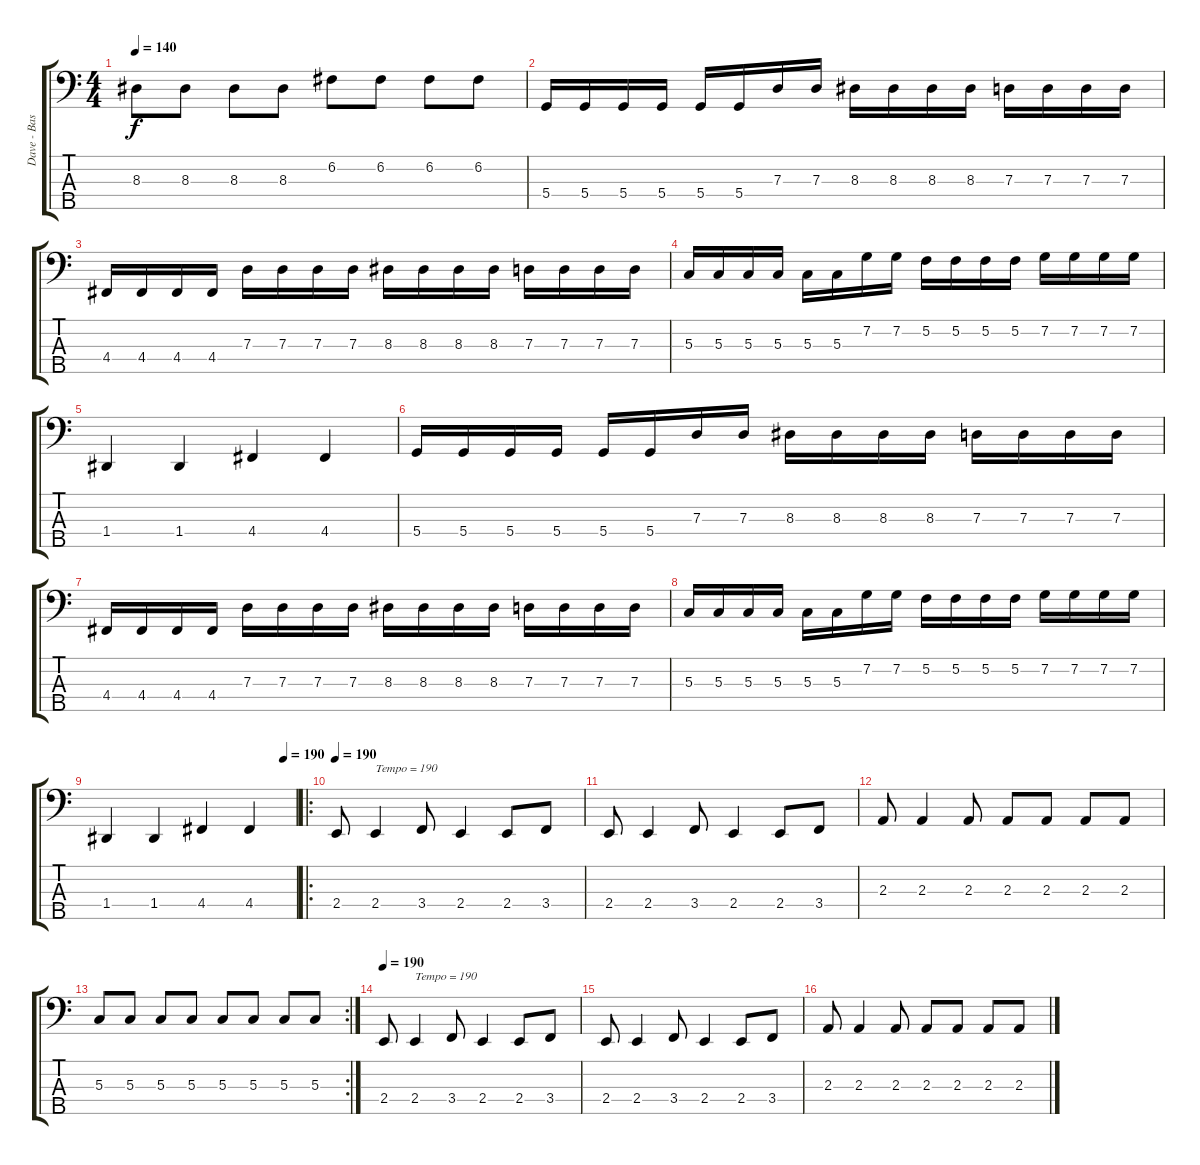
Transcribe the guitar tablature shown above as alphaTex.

\track ("Dave - Bass" "Dave - Bas") {instrument electricbassfinger}
\staff {score tabs}
\tuning (F2 C2 G1 D1 A0) {hide}
\ts (4 4)
\tempo 140
\clef f4
\ks c
8.3.8{dy f} 8.3.8 8.3.8 8.3.8 6.2.8 6.2.8 6.2.8 6.2.8 |
5.4.16 5.4.16 5.4.16 5.4.16 5.4.16 5.4.16 7.3.16 7.3.16 8.3.16 8.3.16 8.3.16 8.3.16 7.3.16 7.3.16 7.3.16 7.3.16 |
4.4.16 4.4.16 4.4.16 4.4.16 7.3.16 7.3.16 7.3.16 7.3.16 8.3.16 8.3.16 8.3.16 8.3.16 7.3.16 7.3.16 7.3.16 7.3.16 |
5.3.16 5.3.16 5.3.16 5.3.16 5.3.16 5.3.16 7.2.16 7.2.16 5.2.16 5.2.16 5.2.16 5.2.16 7.2.16 7.2.16 7.2.16 7.2.16 |
1.4.4 1.4.4 4.4.4 4.4.4 |
5.4.16 5.4.16 5.4.16 5.4.16 5.4.16 5.4.16 7.3.16 7.3.16 8.3.16 8.3.16 8.3.16 8.3.16 7.3.16 7.3.16 7.3.16 7.3.16 |
4.4.16 4.4.16 4.4.16 4.4.16 7.3.16 7.3.16 7.3.16 7.3.16 8.3.16 8.3.16 8.3.16 8.3.16 7.3.16 7.3.16 7.3.16 7.3.16 |
5.3.16 5.3.16 5.3.16 5.3.16 5.3.16 5.3.16 7.2.16 7.2.16 5.2.16 5.2.16 5.2.16 5.2.16 7.2.16 7.2.16 7.2.16 7.2.16 |
\tempo (190 0.9375)
1.4.4 1.4.4 4.4.4 4.4.4 |
\ro
\tempo 190
2.4.8 2.4.4{txt "Tempo = 190"} 3.4.8 2.4.4 2.4.8 3.4.8 |
2.4.8 2.4.4 3.4.8 2.4.4 2.4.8 3.4.8 |
2.3.8 2.3.4 2.3.8 2.3.8 2.3.8 2.3.8 2.3.8 |
\rc 2
5.3.8 5.3.8 5.3.8 5.3.8 5.3.8 5.3.8 5.3.8 5.3.8 |
\tempo 190
2.4.8 2.4.4{txt "Tempo = 190"} 3.4.8 2.4.4 2.4.8 3.4.8 |
2.4.8 2.4.4 3.4.8 2.4.4 2.4.8 3.4.8 |
2.3.8 2.3.4 2.3.8 2.3.8 2.3.8 2.3.8 2.3.8
